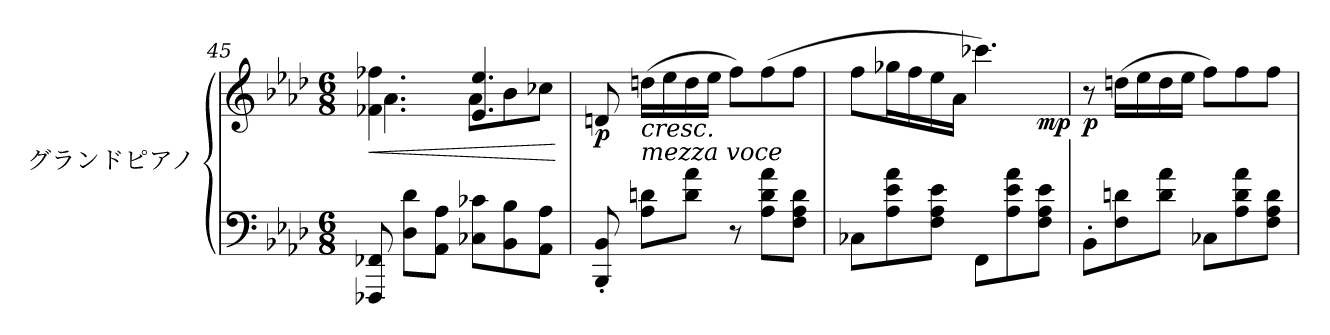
**kern	**kern	**dynam
*part1	*part1	*part1
*staff2	*staff1	*staff1/2
*I"グランドピアノ	*	*
!!LO:LB:g=z
*clefF4	*clefG2	*
*k[b-e-a-d-]	*k[b-e-a-d-]	*
*M6/8	*M6/8	*
=45	=45	=45
!	!	!LO:HP:b
*	*^	*
8FFF-X/ 8FF-X/	4.f-X\ 4.ff-X\	4.a-\	<
8D-\ 8d-\L	.	.	.
8AA-\ 8A-\J	.	.	.
8C-X\ 8c-X\L	4.e-/ 4.ee-/	8a-\L	.
8BB-\ 8B-\	.	8b-\	.
8AA-\ 8A-\J	.	8cc-X\J	.
*	*v	*v	*
.	.	[
=46	=46	=46
!	!	!LO:DY:b
8BBB-/' 8BB-/'	8dn/	p
!LO:TX:a:i:t=mezza voce	!	!
!	!	!LO:HP:b
8A-\ 8dn\L	(>16ddn\LL	<
.	16ee-\	.
8d\ 8a-\J	16dd\	.
.	16ee-\JJ	.
8r	8ff\L)	.
8A-\ 8d\ 8a-\L	(>8ff\	.
8F\ 8A-\ 8d\J	8ff\J	.
=47	=47	=47
*	*^	*
8C-X\L	8ff\L	2ryy	.
8A-\ 8e-\ 8a-\	16gg-X\L	.	.
.	16ff\	.	.
8F\ 8A-\ 8e-\J	16ee-\	.	.
.	16a-\JJ	.	.
8FF\L	4.ccc-X\)	.	.
8A-\ 8e-\ 8a-\	.	8ryy	.
!	!	!	!LO:DY:b
8F\ 8A-\ 8e-\J	.	8ryy	mp
.	.	.	[
=48	=48	=48	=48
!	!	!	!LO:DY:b
*	*v	*v	*
8BB-'\L	8r	p
8F\ 8dn\	(>16ddn\LL	.
.	16ee-\	.
8d\ 8a-\J	16dd\	.
.	16ee-\JJ	.
8C-X\L	8ff\L)	.
8A-\ 8d\ 8a-\	8ff\	.
8F\ 8A-\ 8d\J	8ff\J	.
=	=	=
*-	*-	*-
